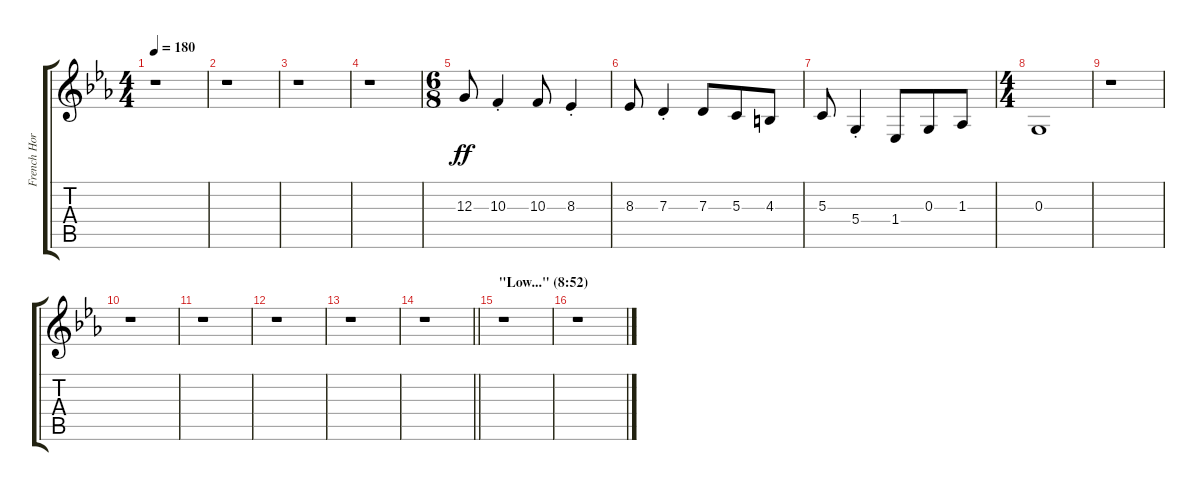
\track ("French Horn" "French Hor") {instrument frenchhorn}
\staff {score tabs}
\tuning (E4 B3 G3 D3 A2 E2) {hide}
\ts (4 4)
\tempo 180
\clef g2
\ks cminor
r.1{dy mf} |
r.1 |
r.1 |
r.1 |
\ts (6 8)
12.3.8{dy ff} 10.3{st}.4 10.3.8 8.3{st}.4 |
8.3.8 7.3{st}.4 7.3.8 5.3.8 4.3.8 |
5.3.8 5.4{st}.4 1.4.8 0.3.8 1.3.8 |
\ts (4 4)
0.3.1{volume 0} |
r.1 |
r.1 |
r.1 |
r.1 |
r.1 |
\barLineRight lightlight
r.1 |
\section ("" "\"Low...\" (8:52)")
r.1 |
r.1
